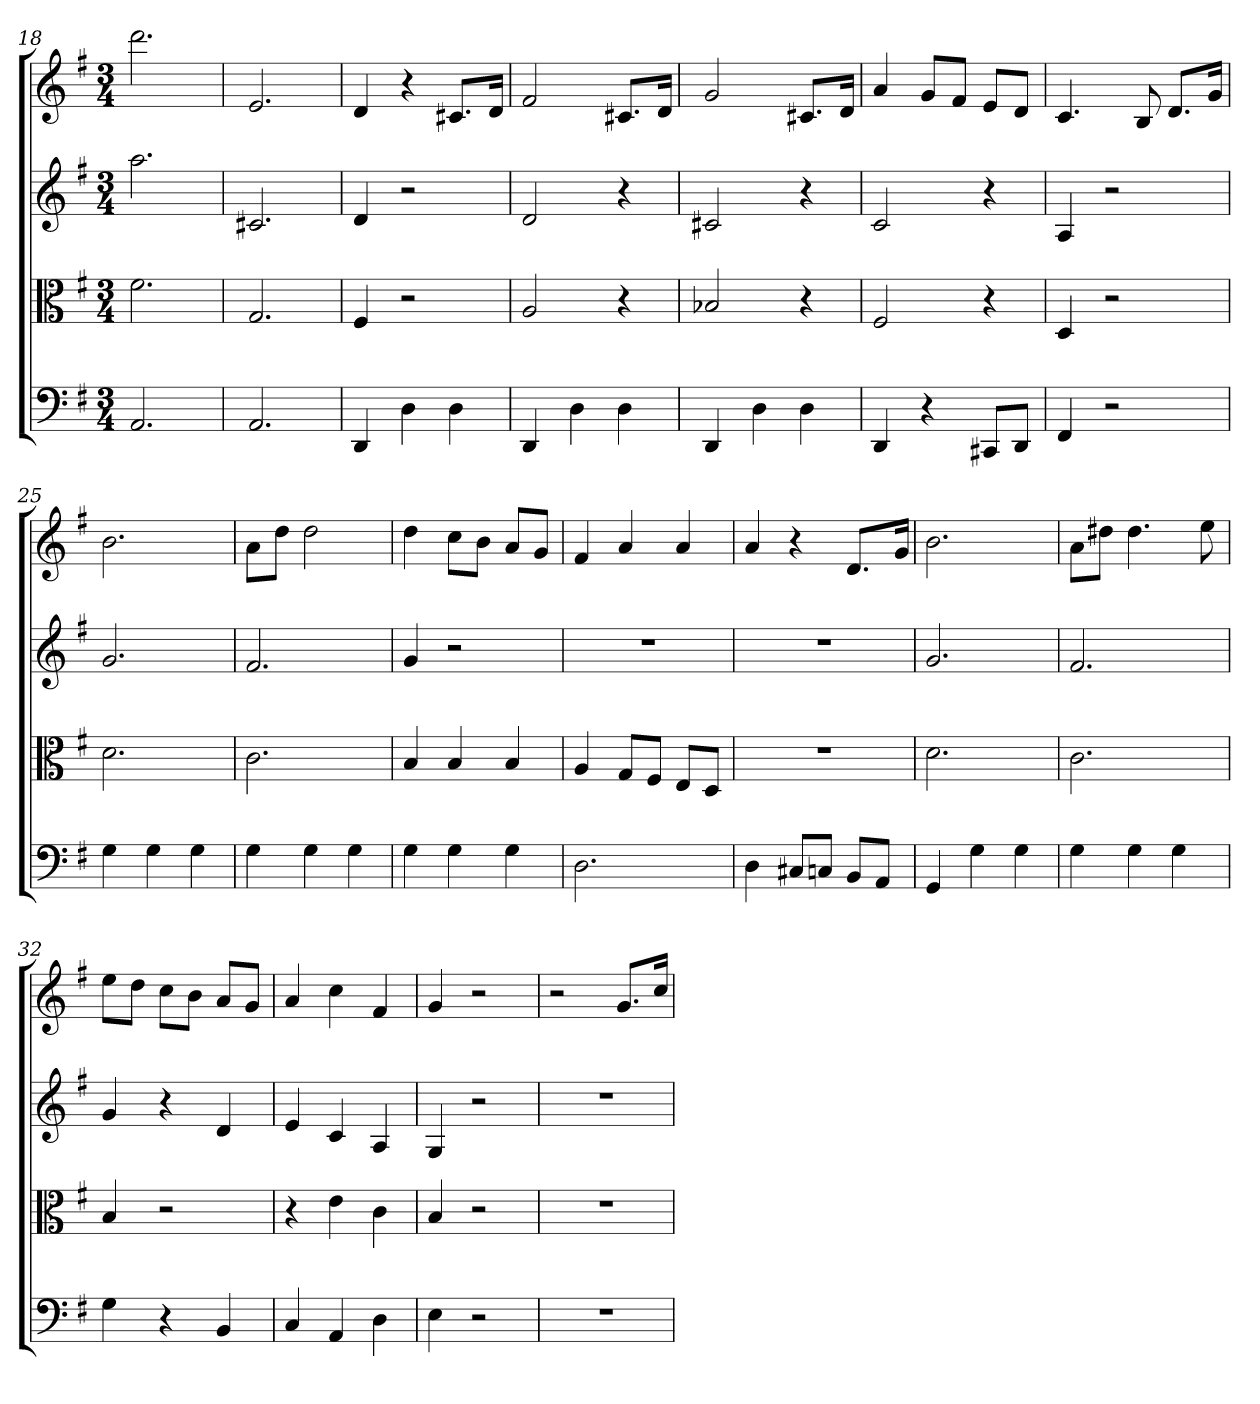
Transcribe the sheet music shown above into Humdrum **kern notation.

**kern	**kern	**kern	**kern
*part4	*part3	*part2	*part1
*staff4	*staff3	*staff2	*staff1
*clefF4	*clefC3	*	*
*k[f#]	*k[f#]	*k[f#]	*k[f#]
*G:	*G:	*G:	*G:
*M3/4	*M3/4	*M3/4	*M3/4
=18	=18	=18	=18
2.AA	2.f#	2.aa	2.ddd
=19	=19	=19	=19
2.AA	2.G	2.c#X	2.e
=20	=20	=20	=20
4DD	4F#	4d	4d
4D	2r	2r	4r
4D	.	.	8.c#XL
.	.	.	16dJk
=21	=21	=21	=21
4DD	2A	2d	2f#
4D	.	.	.
4D	4r	4r	8.c#XL
.	.	.	16dJk
=22	=22	=22	=22
4DD	2B-X	2c#X	2g
4D	.	.	.
4D	4r	4r	8.c#XL
.	.	.	16dJk
=23	=23	=23	=23
4DD	2F#	2c	4a
4r	.	.	8gL
.	.	.	8f#J
8CC#X/L	4r	4r	8eL
8DD/J	.	.	8dJ
=24	=24	=24	=24
4FF#	4D	4A	4.c
2r	2r	2r	.
.	.	.	8B
.	.	.	8.dL
.	.	.	16gJk
=25	=25	=25	=25
4G	2.d	2.g	2.b
4G	.	.	.
4G	.	.	.
=26	=26	=26	=26
4G	2.c	2.f#	8aL
.	.	.	8ddJ
4G	.	.	2dd
4G	.	.	.
=27	=27	=27	=27
4G	4B	4g	4dd
4G	4B	2r	8ccL
.	.	.	8bJ
4G	4B	.	8aL
.	.	.	8gJ
=28	=28	=28	=28
2.D	4A	2.r	4f#
.	8G/L	.	4a
.	8F#/J	.	.
.	8E/L	.	4a
.	8D/J	.	.
=29	=29	=29	=29
4D	2.r	2.r	4a
8C#X/L	.	.	4r
8Cn/J	.	.	.
8BB/L	.	.	8.dL
8AA/J	.	.	.
.	.	.	16gJk
=30	=30	=30	=30
4GG	2.d	2.g	2.b
4G	.	.	.
4G	.	.	.
=31	=31	=31	=31
4G	2.c	2.f#	8aL
.	.	.	8dd#XJ
4G	.	.	4.dd#
4G	.	.	.
.	.	.	8ee
=32	=32	=32	=32
4G	4B	4g	8eeL
.	.	.	8ddJ
4r	2r	4r	8ccL
.	.	.	8bJ
4BB	.	4d	8aL
.	.	.	8gJ
=33	=33	=33	=33
4C	4r	4e	4a
4AA	4e	4c	4cc
4D	4c	4A	4f#
=34	=34	=34	=34
4E	4B	4G	4g
2r	2r	2r	2r
=35	=35	=35	=35
2.r	2.r	2.r	2r
.	.	.	8.gL
.	.	.	16ccJk
=	=	=	=
*-	*-	*-	*-
